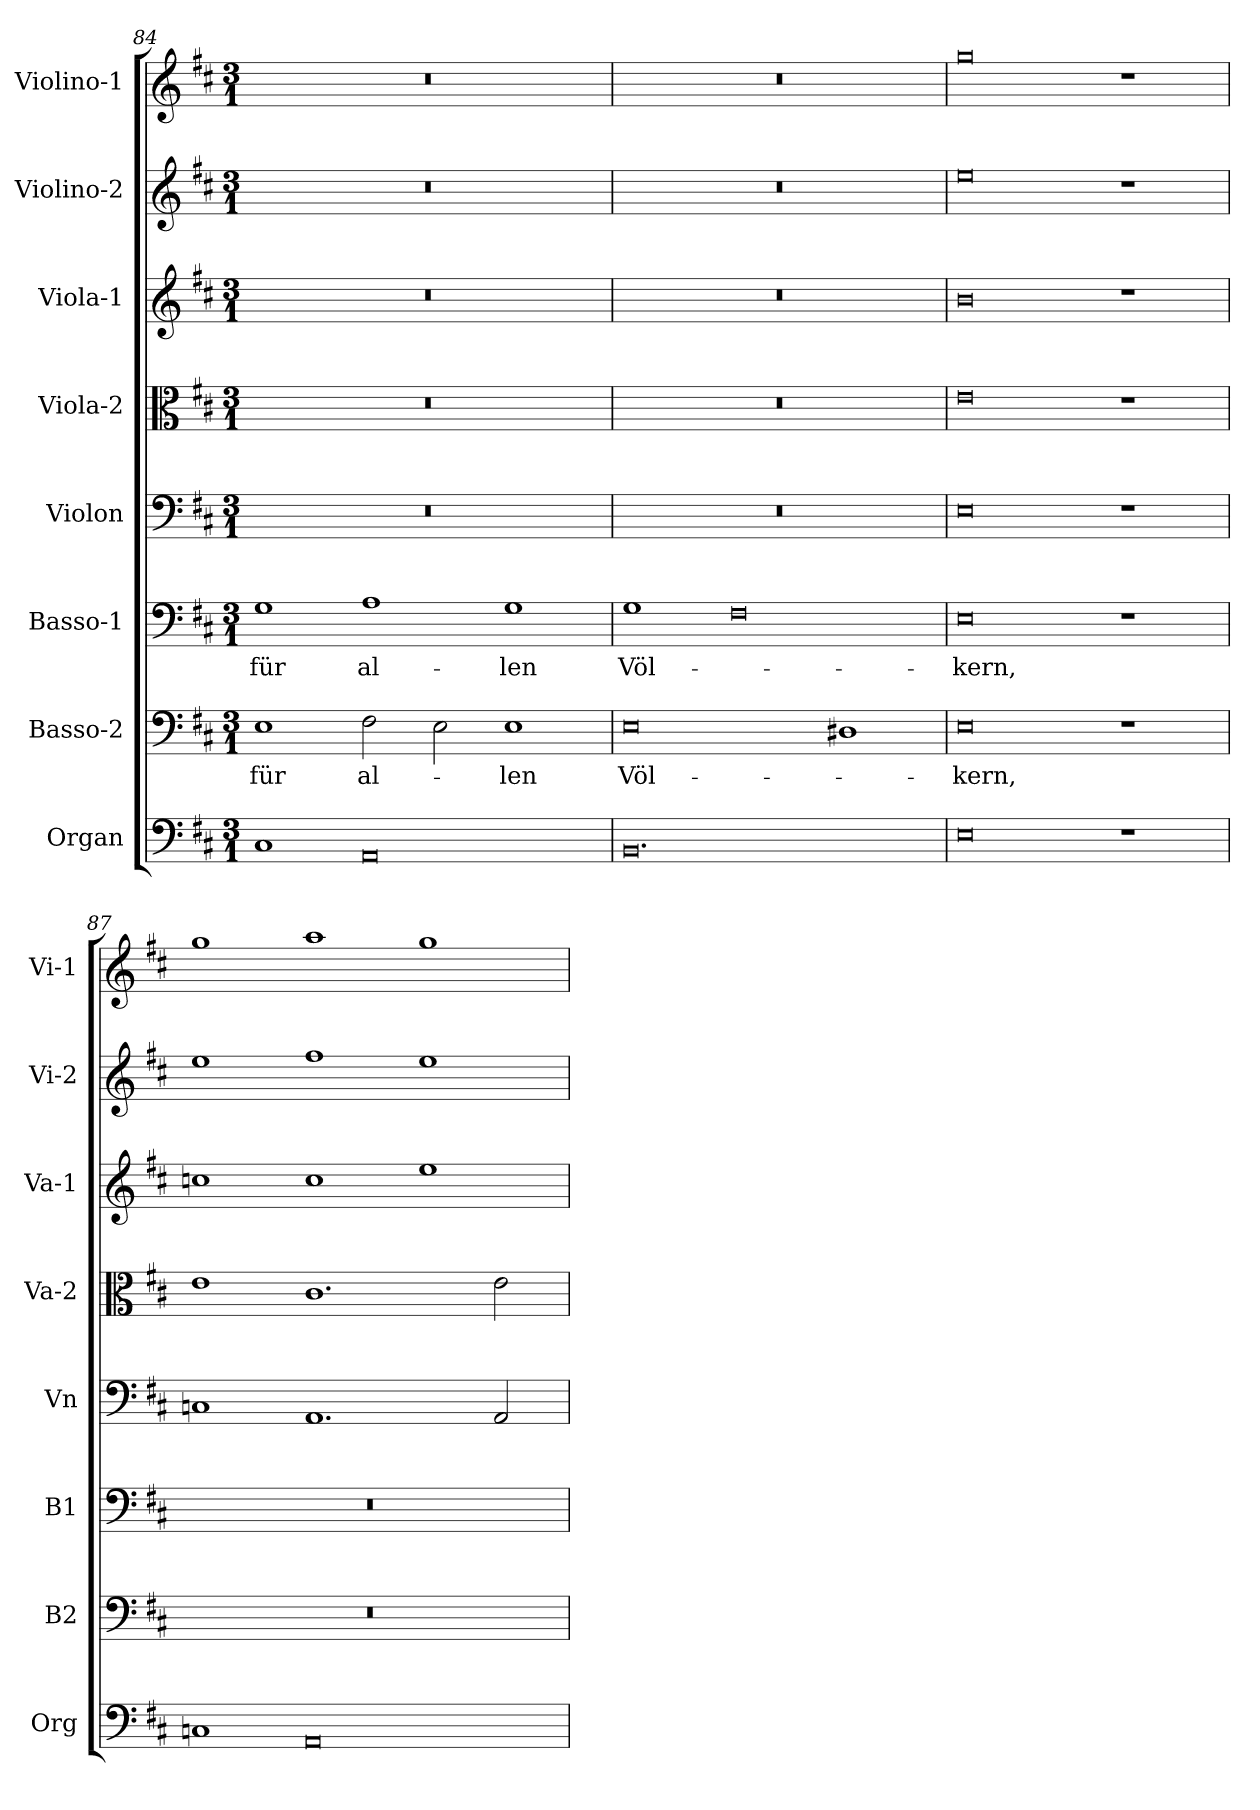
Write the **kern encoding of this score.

**kern	**kern	**text	**kern	**text	**kern	**kern	**kern	**kern	**kern
*part8	*part7	*part7	*part6	*part6	*part5	*part4	*part3	*part2	*part1
*staff8	*staff7	*staff7	*staff6	*staff6	*staff5	*staff4	*staff3	*staff2	*staff1
*I"Organ	*I"Basso-2	*	*I"Basso-1	*	*I"Violon	*I"Viola-2	*I"Viola-1	*I"Violino-2	*I"Violino-1
*I'Org	*I'B2	*	*I'B1	*	*I'Vn	*I'Va-2	*I'Va-1	*I'Vi-2	*I'Vi-1
*clefF4	*clefF4	*	*clefF4	*	*clefF4	*clefC3	*clefG2	*clefG2	*clefG2
*k[f#c#]	*k[f#c#]	*	*k[f#c#]	*	*k[f#c#]	*k[f#c#]	*k[f#c#]	*k[f#c#]	*k[f#c#]
*D:	*D:	*	*D:	*	*D:	*D:	*D:	*D:	*D:
*M3/1	*M3/1	*	*M3/1	*	*M3/1	*M3/1	*M3/1	*M3/1	*M3/1
=84	=84	=84	=84	=84	=84	=84	=84	=84	=84
!	!	!LO:LY:b	!	!LO:LY:b	!	!	!	!	!
1C#	1E	für	1G	für	0.r	0.r	0.r	0.r	0.r
!	!	!LO:LY:b	!	!LO:LY:b	!	!	!	!	!
0AA	2F#\	al-	1A	al-	.	.	.	.	.
.	2E\	.	.	.	.	.	.	.	.
!	!	!LO:LY:b	!	!LO:LY:b	!	!	!	!	!
.	1E	-len	1G	-len	.	.	.	.	.
=85	=85	=85	=85	=85	=85	=85	=85	=85	=85
!	!	!LO:LY:b	!	!LO:LY:b	!	!	!	!	!
0.BB	0E	Völ-	1G	Völ-	0.r	0.r	0.r	0.r	0.r
.	.	.	0F#	.	.	.	.	.	.
.	1D#X	.	.	.	.	.	.	.	.
=86	=86	=86	=86	=86	=86	=86	=86	=86	=86
!	!	!LO:LY:b	!	!LO:LY:b	!	!	!	!	!
0E	0E	-kern,	0E	-kern,	0E	0e	0b	0ee	0gg
1r	1r	.	1r	.	1r	1r	1r	1r	1r
=87	=87	=87	=87	=87	=87	=87	=87	=87	=87
1Cn	0.r	.	0.r	.	1Cn	1e	1ccn	1ee	1gg
0AA	.	.	.	.	1.AA	1.c#	1cc	1ff#	1aa
.	.	.	.	.	.	.	1ee	1ee	1gg
.	.	.	.	.	2AA/	2e\	.	.	.
=	=	=	=	=	=	=	=	=	=
*-	*-	*-	*-	*-	*-	*-	*-	*-	*-
